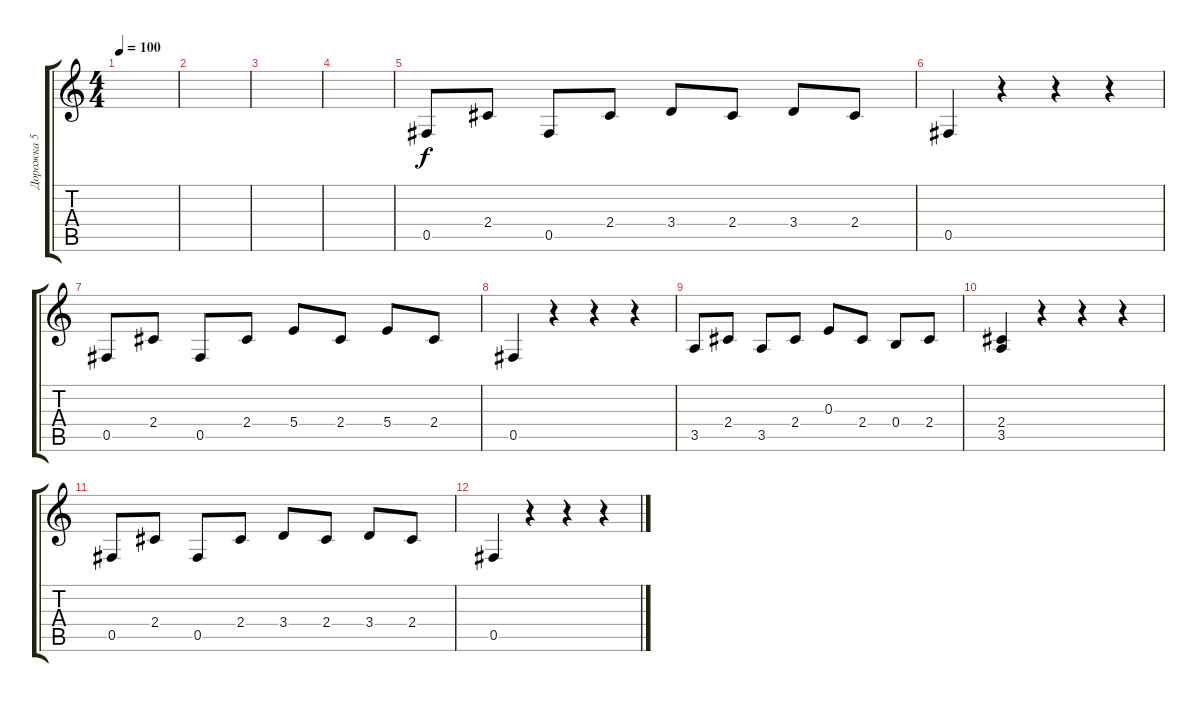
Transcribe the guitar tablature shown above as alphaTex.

\track ("Дорожка 5" "Дорожка 5") {instrument acousticguitarsteel}
\staff {score tabs}
\tuning (Db4 Ab3 E3 B2 Gb2 B1) {hide}
\ts (4 4)
\tempo 100
\clef g2
\ks c
|
|
|
|
0.5.8 2.4.8 0.5.8 2.4.8 3.4.8 2.4.8 3.4.8 2.4.8 |
0.5.4 r.4 r.4 r.4 |
0.5.8 2.4.8 0.5.8 2.4.8 5.4.8 2.4.8 5.4.8 2.4.8 |
0.5.4 r.4 r.4 r.4 |
3.5.8 2.4.8 3.5.8 2.4.8 0.3.8 2.4.8 0.4.8 2.4.8 |
(2.4 3.5).4 r.4 r.4 r.4 |
0.5.8 2.4.8 0.5.8 2.4.8 3.4.8 2.4.8 3.4.8 2.4.8 |
0.5.4 r.4 r.4 r.4
